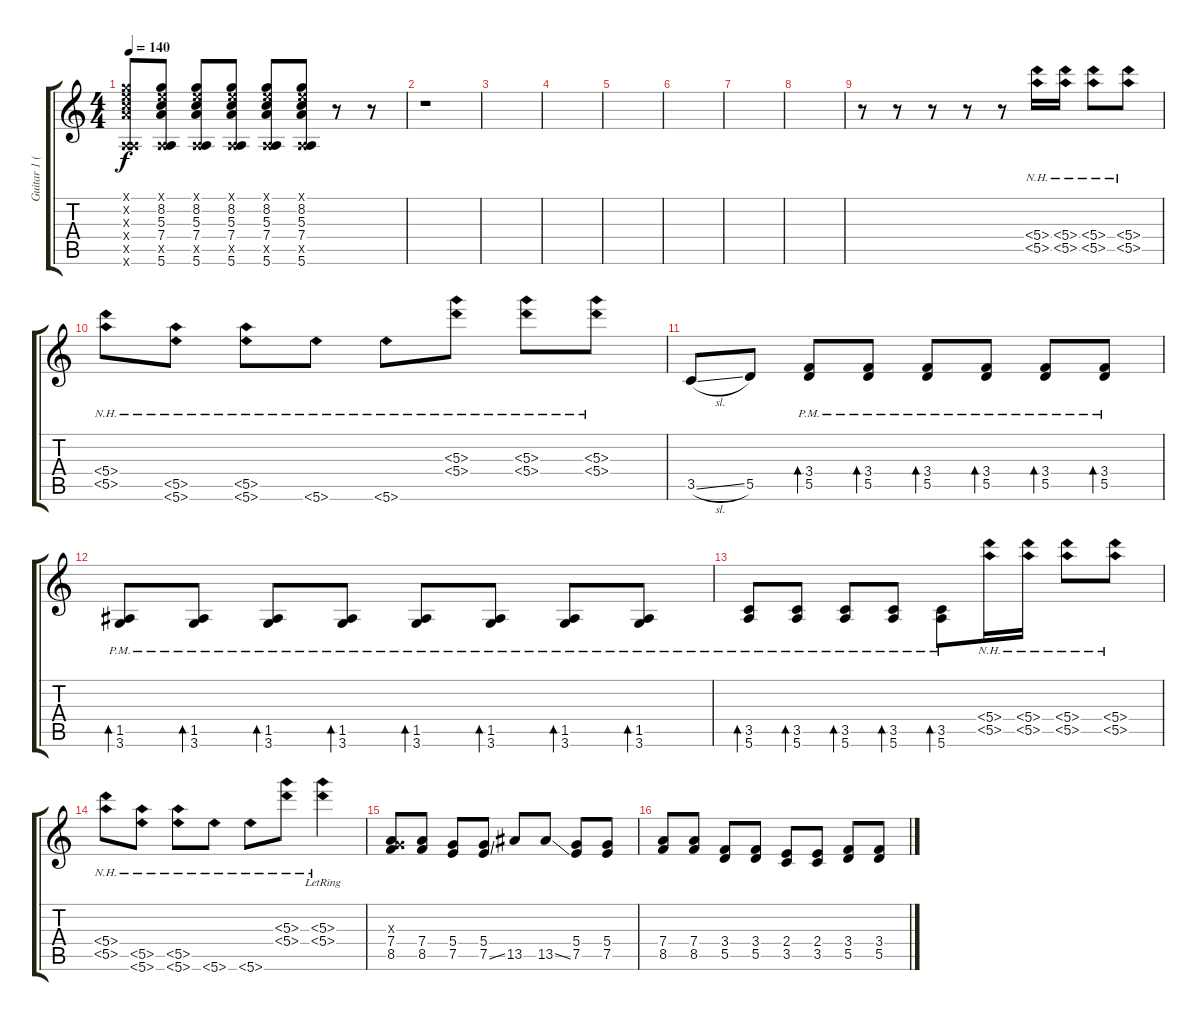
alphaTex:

\track ("Guitar 1 (Distortion)" "Guitar 1 (") {instrument distortionguitar}
\staff {score tabs}
\tuning (E4 B3 G3 D3 A2 E2) {hide}
\ts (4 4)
\tempo 140
\clef g2
\ks c
(0.1{x} 8.2{x} 5.3{x} 7.4{x} 0.5{x} 5.6{x}).8{dy f} (0.1{x} 8.2 5.3 7.4 0.5{x} 5.6).8 (0.1{x} 8.2 5.3 7.4 0.5{x} 5.6).8 (0.1{x} 8.2 5.3 7.4 0.5{x} 5.6).8 (0.1{x} 8.2 5.3 7.4 0.5{x} 5.6).8 (0.1{x} 8.2 5.3 7.4 0.5{x} 5.6).8 r.8 r.8 |
r.1 |
|
|
|
|
|
|
r.8 r.8 r.8 r.8 r.8 (5.4{nh} 5.5{nh}).16 (5.4{nh} 5.5{nh}).16 (5.4{nh} 5.5{nh}).8 (5.4{nh} 5.5{nh}).8 |
(5.4{nh} 5.5{nh}).8 (5.5{nh} 5.6{nh}).8 (5.5{nh} 5.6{nh}).8 5.6{nh}.8 5.6{nh}.8 (5.3{nh} 5.4{nh}).8 (5.3{nh} 5.4{nh}).8 (5.3{nh} 5.4{nh}).8 |
3.5{sl}.8 5.5.8 (3.4{pm} 5.5{pm}).8{bd 240} (3.4{pm} 5.5{pm}).8{bd 240} (3.4{pm} 5.5{pm}).8{bd 240} (3.4{pm} 5.5{pm}).8{bd 240} (3.4{pm} 5.5{pm}).8{bd 240} (3.4{pm} 5.5{pm}).8{bd 240} |
(1.5{pm} 3.6{pm}).8{bd 240} (1.5{pm} 3.6{pm}).8{bd 240} (1.5{pm} 3.6{pm}).8{bd 240} (1.5{pm} 3.6{pm}).8{bd 240} (1.5{pm} 3.6{pm}).8{bd 240} (1.5{pm} 3.6{pm}).8{bd 240} (1.5{pm} 3.6{pm}).8{bd 240} (1.5{pm} 3.6{pm}).8{bd 240} |
(3.5{pm} 5.6{pm}).8{bd 240} (3.5{pm} 5.6{pm}).8{bd 240} (3.5{pm} 5.6{pm}).8{bd 240} (3.5{pm} 5.6{pm}).8{bd 240} (3.5{pm} 5.6{pm}).8{bd 240} (5.4{nh} 5.5{nh}).16 (5.4{nh} 5.5{nh}).16 (5.4{nh} 5.5{nh}).8 (5.4{nh} 5.5{nh}).8 |
(5.4{nh} 5.5{nh}).8 (5.5{nh} 5.6{nh}).8 (5.5{nh} 5.6{nh}).8 5.6{nh}.8 5.6{nh}.8 (5.3{nh} 5.4{nh}).8 (5.3{nh lr} 5.4{nh lr}).4 |
(0.3{x} 7.4 8.5).8 (7.4 8.5).8 (5.4 7.5).8 (5.4 7.5{ss}).8 13.5.8 13.5{ss}.8 (5.4 7.5).8 (5.4 7.5).8 |
(7.4 8.5).8 (7.4 8.5).8 (3.4 5.5).8 (3.4 5.5).8 (2.4 3.5).8 (2.4 3.5).8 (3.4 5.5).8 (3.4 5.5).8
